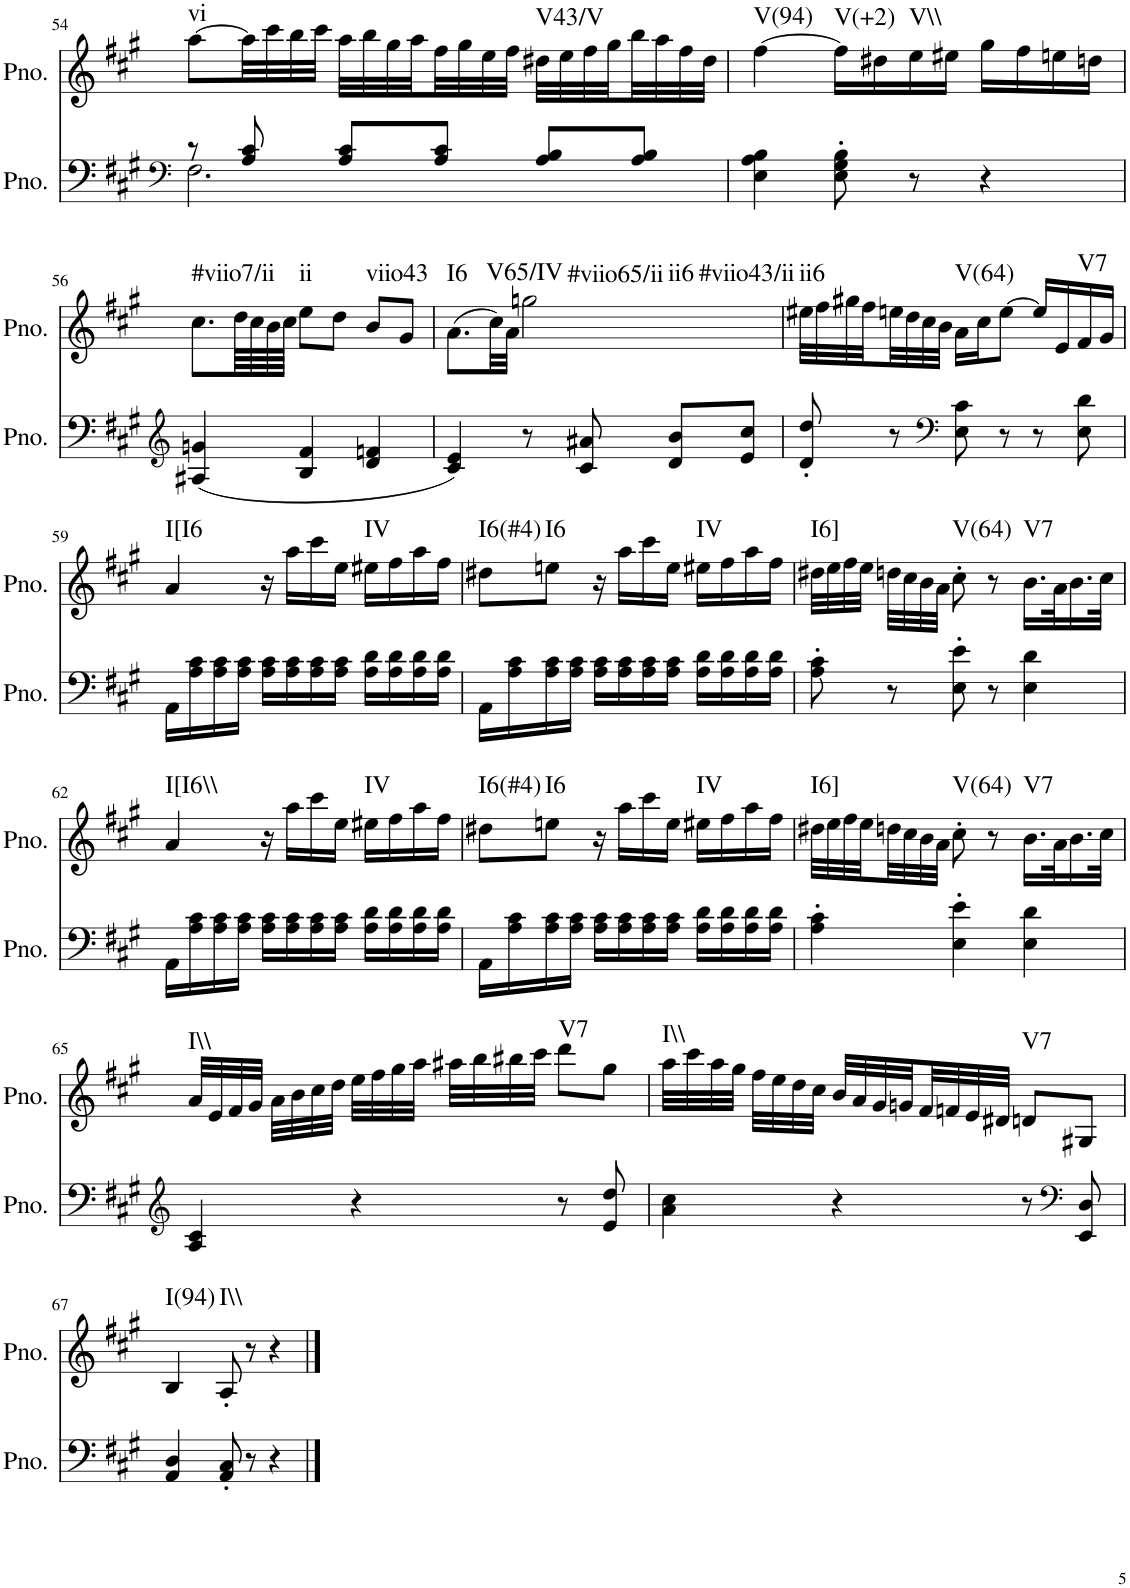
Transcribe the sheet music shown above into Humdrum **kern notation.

**kern	**kern	**harte
*part2	*part1	*part1
*staff2	*staff1	*
*I"Piano, unbenannt	*I"Piano, unbenannt	*
*I'Pno.	*I'Pno.	*
!!LO:PB:g=z
*clefF4	*clefG2	*
*k[f#c#g#]	*k[f#c#g#]	*
*M3/4	*M3/4	*
=54	=54	=54
*^	*	*
!	!	!	!LO:H:kt=vi
8r	2.F#\	[8aa\L	N
8A/ 8c#/	.	32aa\LL]	.
.	.	32ccc#\	.
.	.	32bb\	.
.	.	32ccc#\JJJ	.
8A/ 8c#/L	.	32aa\LLL	.
.	.	32bb\	.
.	.	32gg#\	.
.	.	32aa\	.
8A/ 8c#/J	.	32ff#\	.
.	.	32gg#\	.
.	.	32ee\	.
.	.	32ff#\JJJ	.
!	!	!	!LO:H:kt=V43/V
8A/ 8B/L	.	32dd#X\LLL	N
.	.	32ee\	.
.	.	32ff#\	.
.	.	32gg#\	.
8A/ 8B/J	.	32bb\	.
.	.	32aa\	.
.	.	32ff#\	.
.	.	32dd#\JJJ	.
*v	*v	*	*
=55	=55	=55
!	!	!LO:H:kt=V(94)
4E\ 4A\ 4B\	[4ff#\	N
!	!	!LO:H:kt=V(+2)
8E\' 8G#\' 8B\'	16ff#\LL]	N
.	16dd#X\	.
!	!	!LO:H:kt=V\\
8r	16ee\	N
.	16ee#X\JJ	.
4r	16gg#\LL	.
.	16ff#\	.
.	16een\	.
.	16ddn\JJ	.
!!LO:LB:g=z
=56	=56	=56
*clefG2	*	*
!	!	!LO:H:kt=#viio7/ii
(4A#X/ 4gn/	8.cc#\L	N
.	64dd\LLL	.
.	64cc#\	.
.	64b\	.
.	64cc#\JJJJ	.
!	!	!LO:H:kt=ii
4B/ 4f#/	8ee\L	N
.	8dd\J	.
!	!	!LO:H:kt=viio43
4d/ 4fn/	8b/L	N
.	8g#/J	.
=57	=57	=57
!	!	!LO:H:kt=I6
4c#/ 4e/)	(8.a\L	N
.	32cc#\LL)	.
.	32a\JJJ	.
!	!	!LO:H:n=1:kt=V65/IV
!	!	!LO:H:n=2:kt=#viio65/ii
!	!	!LO:H:n=3:kt=ii6
!	!	!LO:H:n=4:kt=#viio43/ii
8r	2ggn\	N N N N
8c#/ 8a#X/	.	.
8d/ 8b/L	.	.
8e/ 8cc#/J	.	.
=58	=58	=58
!	!	!LO:H:kt=ii6
8d/' 8dd/'	32ee#X\LLL	N
.	32ff#\	.
.	32gg#X\	.
.	32ff#\	.
8r	32een\	.
.	32dd\	.
.	32cc#\	.
.	32b\JJJ	.
*clefF4	*	*
!	!	!LO:H:kt=V(64)
8E\ 8c#\	16a\LL	N
.	16cc#\J	.
8r	[8ee\J	.
8r	16ee/LL]	.
.	16e/	.
!	!	!LO:H:kt=V7
8E\ 8d\	16f#/	N
.	16g#/JJ	.
!!LO:LB:g=z
=59	=59	=59
!	!	!LO:H:kt=I[I6
16AA\LL	4a/	N
16A\ 16c#\	.	.
16A\ 16c#\	.	.
16A\ 16c#\JJ	.	.
16A\ 16c#\LL	16r	.
16A\ 16c#\	16aa\LL	.
16A\ 16c#\	16ccc#\	.
16A\ 16c#\JJ	16ee\JJ	.
!	!	!LO:H:kt=IV
16A\ 16d\LL	16ee#X\LL	N
16A\ 16d\	16ff#\	.
16A\ 16d\	16aa\	.
16A\ 16d\JJ	16ff#\JJ	.
=60	=60	=60
!	!	!LO:H:kt=I6(#4)
16AA\LL	8dd#X\L	N
16A\ 16c#\	.	.
!	!	!LO:H:kt=I6
16A\ 16c#\	8een\J	N
16A\ 16c#\JJ	.	.
16A\ 16c#\LL	16r	.
16A\ 16c#\	16aa\LL	.
16A\ 16c#\	16ccc#\	.
16A\ 16c#\JJ	16ee\JJ	.
!	!	!LO:H:kt=IV
16A\ 16d\LL	16ee#X\LL	N
16A\ 16d\	16ff#\	.
16A\ 16d\	16aa\	.
16A\ 16d\JJ	16ff#\JJ	.
=61	=61	=61
!	!	!LO:H:kt=I6]
8A\' 8c#\'	32dd#X\LLL	N
.	32ee\	.
.	32ff#\	.
.	32ee\JJJ	.
8r	32ddn\LLL	.
.	32cc#\	.
.	32b\	.
.	32a\JJJ	.
!	!	!LO:H:kt=V(64)
8E\' 8e\'	8cc#'\	N
8r	8r	.
!	!	!LO:H:kt=V7
4E\ 4d\	16.b\LL	N
.	32a\K	.
.	16.b\	.
.	32cc#\JJk	.
!!LO:LB:g=z
=62	=62	=62
!	!	!LO:H:kt=I[I6\\
16AA\LL	4a/	N
16A\ 16c#\	.	.
16A\ 16c#\	.	.
16A\ 16c#\JJ	.	.
16A\ 16c#\LL	16r	.
16A\ 16c#\	16aa\LL	.
16A\ 16c#\	16ccc#\	.
16A\ 16c#\JJ	16ee\JJ	.
!	!	!LO:H:kt=IV
16A\ 16d\LL	16ee#X\LL	N
16A\ 16d\	16ff#\	.
16A\ 16d\	16aa\	.
16A\ 16d\JJ	16ff#\JJ	.
=63	=63	=63
!	!	!LO:H:kt=I6(#4)
16AA\LL	8dd#X\L	N
16A\ 16c#\	.	.
!	!	!LO:H:kt=I6
16A\ 16c#\	8een\J	N
16A\ 16c#\JJ	.	.
16A\ 16c#\LL	16r	.
16A\ 16c#\	16aa\LL	.
16A\ 16c#\	16ccc#\	.
16A\ 16c#\JJ	16ee\JJ	.
!	!	!LO:H:kt=IV
16A\ 16d\LL	16ee#X\LL	N
16A\ 16d\	16ff#\	.
16A\ 16d\	16aa\	.
16A\ 16d\JJ	16ff#\JJ	.
=64	=64	=64
!	!	!LO:H:kt=I6]
4A\' 4c#\'	32dd#X\LLL	N
.	32ee\	.
.	32ff#\	.
.	32ee\	.
.	32ddn\	.
.	32cc#\	.
.	32b\	.
.	32a\JJJ	.
!	!	!LO:H:kt=V(64)
4E\' 4e\'	8cc#'\	N
.	8r	.
!	!	!LO:H:kt=V7
4E\ 4d\	16.b\LL	N
.	32a\K	.
.	16.b\	.
.	32cc#\JJk	.
!!LO:LB:g=z
=65	=65	=65
*clefG2	*	*
!	!	!LO:H:kt=I\\
4A/ 4c#/	32a/LLL	N
.	32e/	.
.	32f#/	.
.	32g#/JJJ	.
.	32a\LLL	.
.	32b\	.
.	32cc#\	.
.	32dd\JJJ	.
4r	32ee\LLL	.
.	32ff#\	.
.	32gg#\	.
.	32aa\JJJ	.
.	32aa#X\LLL	.
.	32bb\	.
.	32bb#X\	.
.	32ccc#\JJJ	.
!	!	!LO:H:kt=V7
8r	8ddd\L	N
8e/ 8dd/	8gg#\J	.
=66	=66	=66
!	!	!LO:H:kt=I\\
4a\ 4cc#\	32aa\LLL	N
.	32ccc#\	.
.	32aa\	.
.	32gg#\JJJ	.
.	32ff#\LLL	.
.	32ee\	.
.	32dd\	.
.	32cc#\JJJ	.
4r	32b/LLL	.
.	32a/	.
.	32g#/	.
.	32gn/	.
.	32f#/	.
.	32fn/	.
.	32e/	.
.	32d#X/JJJ	.
!	!	!LO:H:kt=V7
8r	8dn/L	N
*clefF4	*	*
8EE/ 8D/	8G#X/J	.
!!LO:LB:g=z
=67	=67	=67
!	!	!LO:H:kt=I(94)
4AA/ 4D/	4B/	N
!	!	!LO:H:kt=I\\
8AA/' 8C#/'	8A'/	N
8r	8r	.
4r	4r	.
==	==	==
*-	*-	*-
